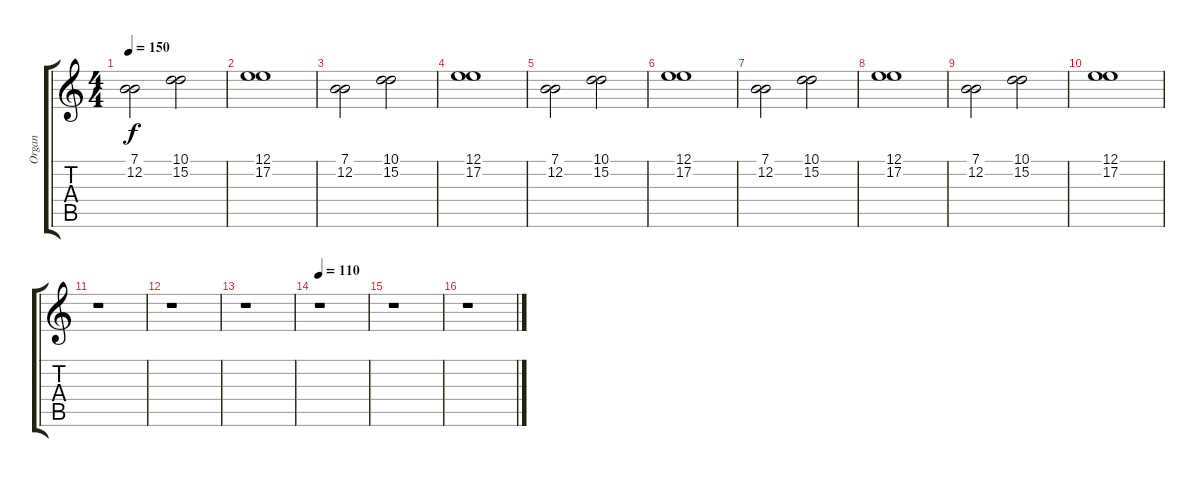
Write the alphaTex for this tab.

\track ("Organ" "Organ") {instrument drawbarorgan}
\staff {score tabs}
\tuning (E4 B3 G3 D3 A2 E2) {hide}
\ts (4 4)
\tempo 150
\clef g2
\ks c
(7.1 12.2).2{dy f} (10.1 15.2).2 |
(12.1 17.2).1 |
(7.1 12.2).2 (10.1 15.2).2 |
(12.1 17.2).1 |
(7.1 12.2).2 (10.1 15.2).2 |
(12.1 17.2).1 |
(7.1 12.2).2 (10.1 15.2).2 |
(12.1 17.2).1 |
(7.1 12.2).2 (10.1 15.2).2 |
(12.1 17.2).1 |
r.1 |
r.1 |
r.1 |
\tempo 110
r.1 |
r.1 |
r.1
